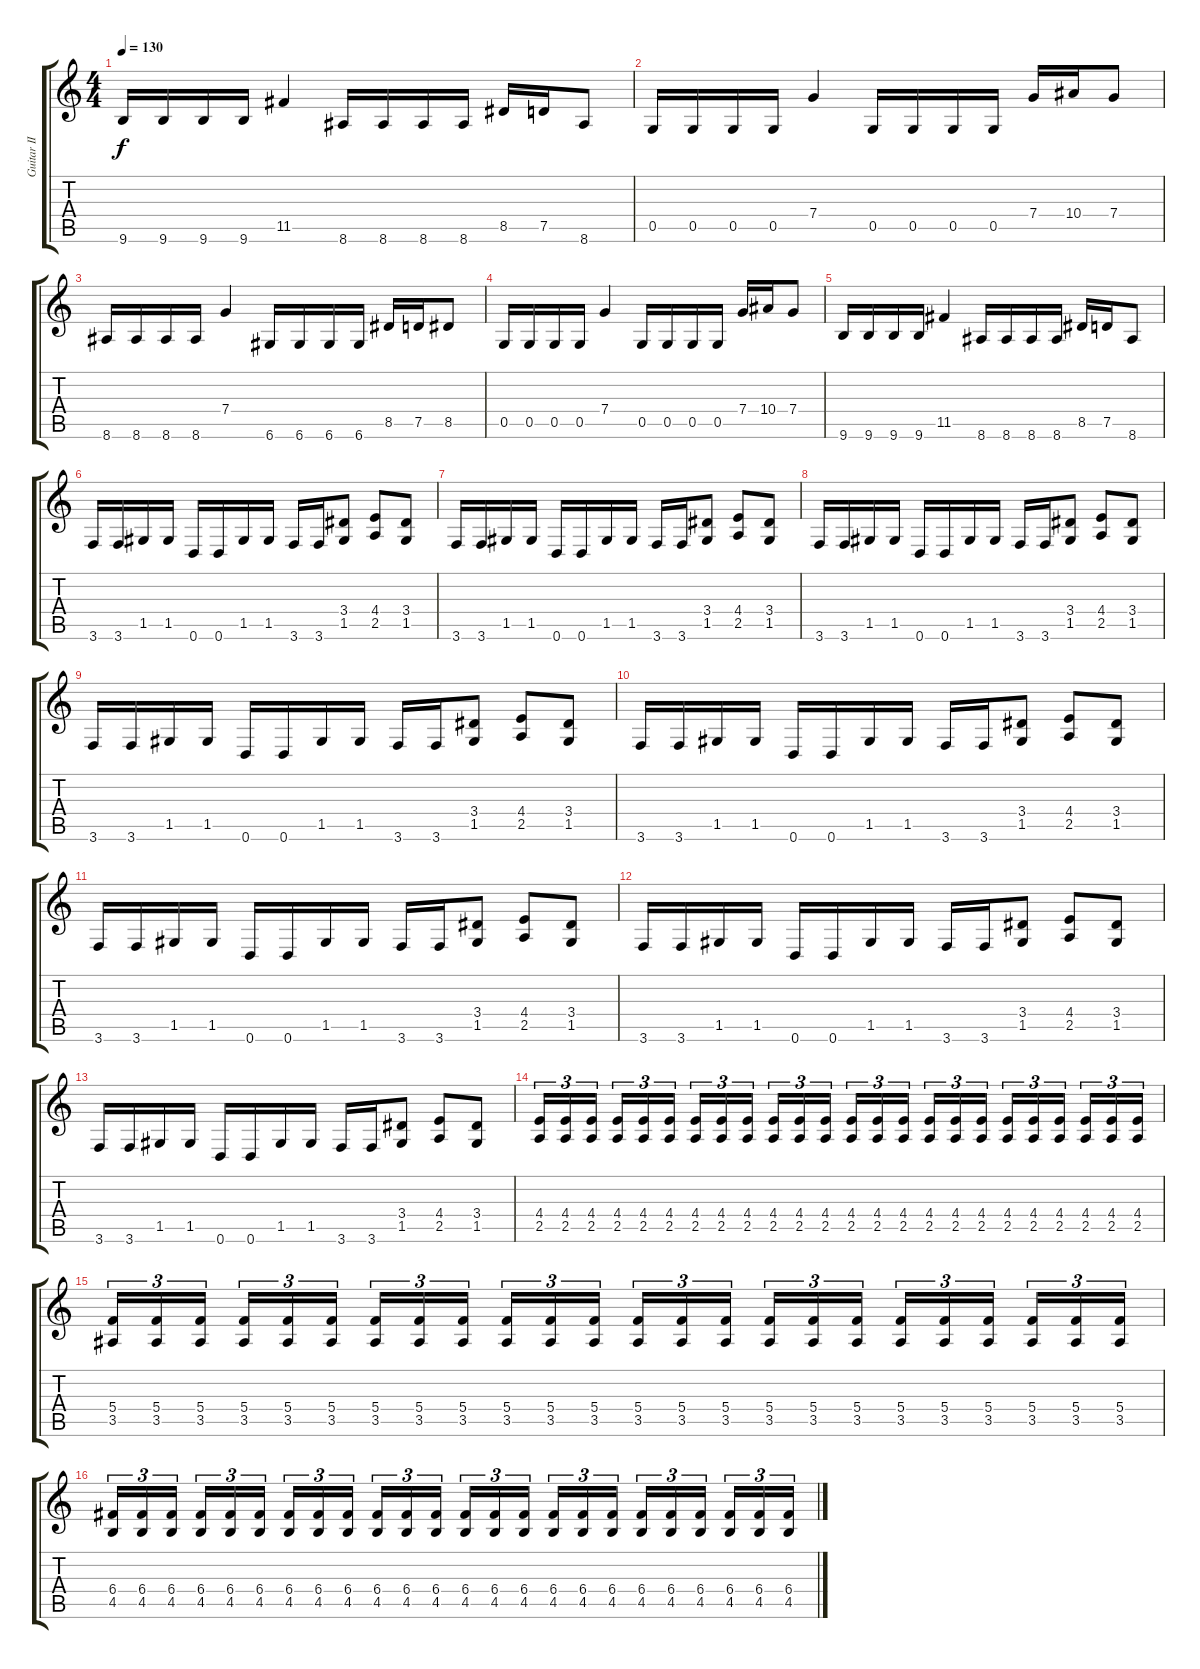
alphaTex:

\track ("Guitar II" "Guitar II") {instrument distortionguitar}
\staff {score tabs}
\tuning (D4 A3 F3 C3 G2 D2) {hide}
\ts (4 4)
\tempo 130
\clef g2
\ks c
9.6.16{dy f} 9.6.16 9.6.16 9.6.16 11.5.4 8.6.16 8.6.16 8.6.16 8.6.16 8.5.16 7.5.16 8.6.8 |
0.5.16 0.5.16 0.5.16 0.5.16 7.4.4 0.5.16 0.5.16 0.5.16 0.5.16 7.4.16 10.4.16 7.4.8 |
8.6.16 8.6.16 8.6.16 8.6.16 7.4.4 6.6.16 6.6.16 6.6.16 6.6.16 8.5.16 7.5.16 8.5.8 |
0.5.16 0.5.16 0.5.16 0.5.16 7.4.4 0.5.16 0.5.16 0.5.16 0.5.16 7.4.16 10.4.16 7.4.8 |
9.6.16 9.6.16 9.6.16 9.6.16 11.5.4 8.6.16 8.6.16 8.6.16 8.6.16 8.5.16 7.5.16 8.6.8 |
3.6.16 3.6.16 1.5.16 1.5.16 0.6.16 0.6.16 1.5.16 1.5.16 3.6.16 3.6.16 (3.4 1.5).8 (4.4 2.5).8 (3.4 1.5).8 |
3.6.16 3.6.16 1.5.16 1.5.16 0.6.16 0.6.16 1.5.16 1.5.16 3.6.16 3.6.16 (3.4 1.5).8 (4.4 2.5).8 (3.4 1.5).8 |
3.6.16 3.6.16 1.5.16 1.5.16 0.6.16 0.6.16 1.5.16 1.5.16 3.6.16 3.6.16 (3.4 1.5).8 (4.4 2.5).8 (3.4 1.5).8 |
3.6.16 3.6.16 1.5.16 1.5.16 0.6.16 0.6.16 1.5.16 1.5.16 3.6.16 3.6.16 (3.4 1.5).8 (4.4 2.5).8 (3.4 1.5).8 |
3.6.16 3.6.16 1.5.16 1.5.16 0.6.16 0.6.16 1.5.16 1.5.16 3.6.16 3.6.16 (3.4 1.5).8 (4.4 2.5).8 (3.4 1.5).8 |
3.6.16 3.6.16 1.5.16 1.5.16 0.6.16 0.6.16 1.5.16 1.5.16 3.6.16 3.6.16 (3.4 1.5).8 (4.4 2.5).8 (3.4 1.5).8 |
3.6.16 3.6.16 1.5.16 1.5.16 0.6.16 0.6.16 1.5.16 1.5.16 3.6.16 3.6.16 (3.4 1.5).8 (4.4 2.5).8 (3.4 1.5).8 |
3.6.16 3.6.16 1.5.16 1.5.16 0.6.16 0.6.16 1.5.16 1.5.16 3.6.16 3.6.16 (3.4 1.5).8 (4.4 2.5).8 (3.4 1.5).8 |
(4.4 2.5).16{tu (3 2)} (4.4 2.5).16{tu (3 2)} (4.4 2.5).16{tu (3 2)} (4.4 2.5).16{tu (3 2)} (4.4 2.5).16{tu (3 2)} (4.4 2.5).16{tu (3 2)} (4.4 2.5).16{tu (3 2)} (4.4 2.5).16{tu (3 2)} (4.4 2.5).16{tu (3 2)} (4.4 2.5).16{tu (3 2)} (4.4 2.5).16{tu (3 2)} (4.4 2.5).16{tu (3 2)} (4.4 2.5).16{tu (3 2)} (4.4 2.5).16{tu (3 2)} (4.4 2.5).16{tu (3 2)} (4.4 2.5).16{tu (3 2)} (4.4 2.5).16{tu (3 2)} (4.4 2.5).16{tu (3 2)} (4.4 2.5).16{tu (3 2)} (4.4 2.5).16{tu (3 2)} (4.4 2.5).16{tu (3 2)} (4.4 2.5).16{tu (3 2)} (4.4 2.5).16{tu (3 2)} (4.4 2.5).16{tu (3 2)} |
(5.4 3.5).16{tu (3 2)} (5.4 3.5).16{tu (3 2)} (5.4 3.5).16{tu (3 2)} (5.4 3.5).16{tu (3 2)} (5.4 3.5).16{tu (3 2)} (5.4 3.5).16{tu (3 2)} (5.4 3.5).16{tu (3 2)} (5.4 3.5).16{tu (3 2)} (5.4 3.5).16{tu (3 2)} (5.4 3.5).16{tu (3 2)} (5.4 3.5).16{tu (3 2)} (5.4 3.5).16{tu (3 2)} (5.4 3.5).16{tu (3 2)} (5.4 3.5).16{tu (3 2)} (5.4 3.5).16{tu (3 2)} (5.4 3.5).16{tu (3 2)} (5.4 3.5).16{tu (3 2)} (5.4 3.5).16{tu (3 2)} (5.4 3.5).16{tu (3 2)} (5.4 3.5).16{tu (3 2)} (5.4 3.5).16{tu (3 2)} (5.4 3.5).16{tu (3 2)} (5.4 3.5).16{tu (3 2)} (5.4 3.5).16{tu (3 2)} |
(6.4 4.5).16{tu (3 2)} (6.4 4.5).16{tu (3 2)} (6.4 4.5).16{tu (3 2)} (6.4 4.5).16{tu (3 2)} (6.4 4.5).16{tu (3 2)} (6.4 4.5).16{tu (3 2)} (6.4 4.5).16{tu (3 2)} (6.4 4.5).16{tu (3 2)} (6.4 4.5).16{tu (3 2)} (6.4 4.5).16{tu (3 2)} (6.4 4.5).16{tu (3 2)} (6.4 4.5).16{tu (3 2)} (6.4 4.5).16{tu (3 2)} (6.4 4.5).16{tu (3 2)} (6.4 4.5).16{tu (3 2)} (6.4 4.5).16{tu (3 2)} (6.4 4.5).16{tu (3 2)} (6.4 4.5).16{tu (3 2)} (6.4 4.5).16{tu (3 2)} (6.4 4.5).16{tu (3 2)} (6.4 4.5).16{tu (3 2)} (6.4 4.5).16{tu (3 2)} (6.4 4.5).16{tu (3 2)} (6.4 4.5).16{tu (3 2)}
